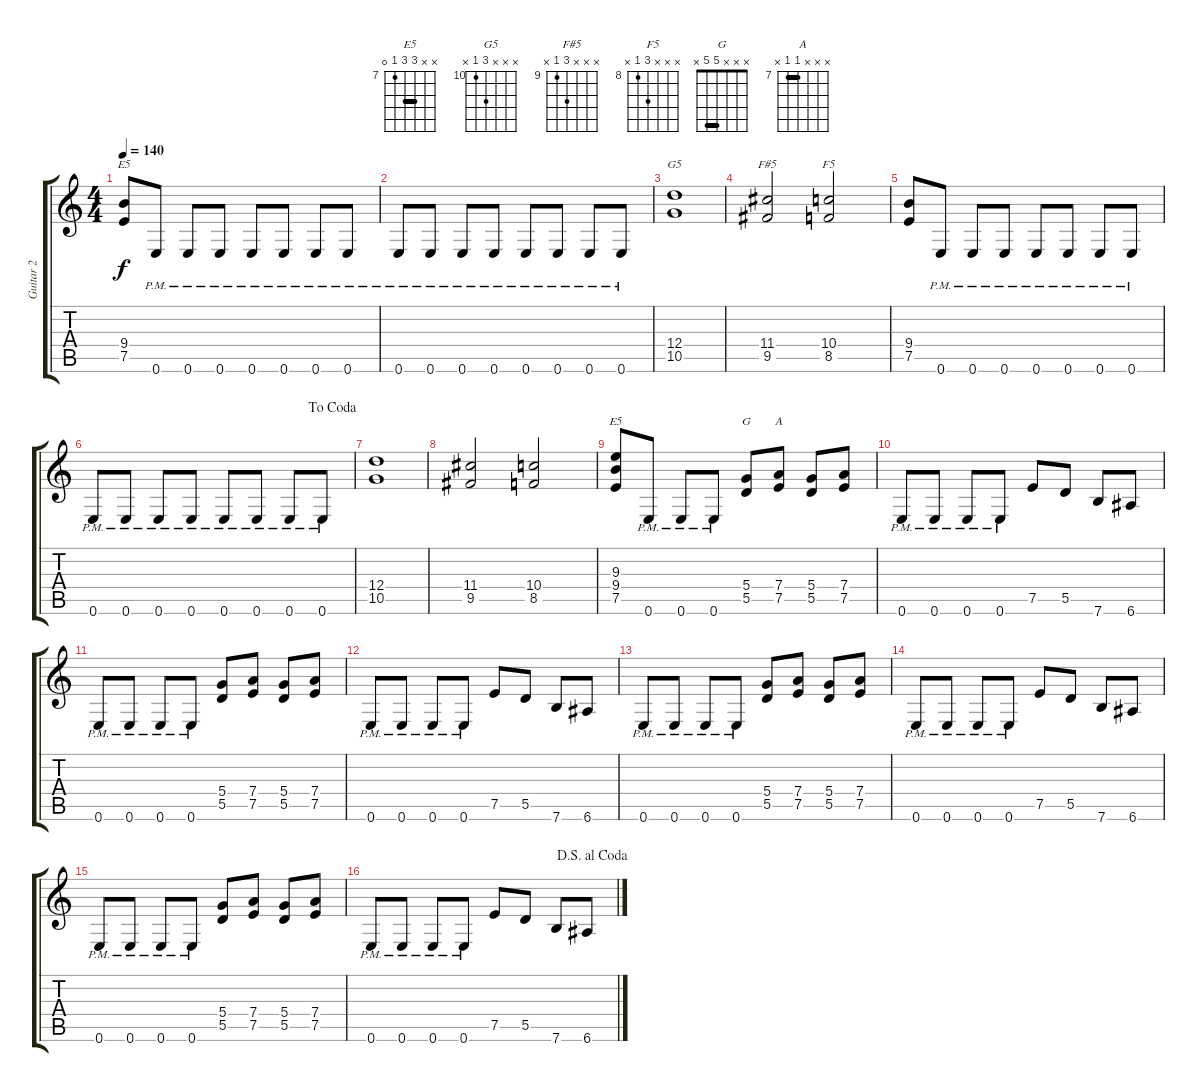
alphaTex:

\track ("Guitar 2" "Guitar 2") {instrument distortionguitar}
\staff {score tabs}
\tuning (E4 B3 G3 D3 A2 E2) {hide}
\chord ("E5" x x x 9 7 x) {firstfret 7}
\chord ("G5" x x x 12 10 x) {firstfret 10}
\chord ("F#5" x x x 11 9 x) {firstfret 9}
\chord ("F5" x x x 10 8 x) {firstfret 8}
\chord ("E5" x x 9 9 7 0) {firstfret 7 barre 9}
\chord ("G" x x x 5 5 x) {barre 5}
\chord ("A" x x x 7 7 x) {firstfret 7 barre 7}
\ts (4 4)
\tempo 140
\clef g2
\ks c
(9.4 7.5).8{ch "E5" dy f} 0.6{pm}.8 0.6{pm}.8 0.6{pm}.8 0.6{pm}.8 0.6{pm}.8 0.6{pm}.8 0.6{pm}.8 |
0.6{pm}.8 0.6{pm}.8 0.6{pm}.8 0.6{pm}.8 0.6{pm}.8 0.6{pm}.8 0.6{pm}.8 0.6{pm}.8 |
(12.4 10.5).1{ch "G5"} |
(11.4 9.5).2{ch "F#5"} (10.4 8.5).2{ch "F5"} |
(9.4 7.5).8 0.6{pm}.8 0.6{pm}.8 0.6{pm}.8 0.6{pm}.8 0.6{pm}.8 0.6{pm}.8 0.6{pm}.8 |
\jump dacoda
0.6{pm}.8 0.6{pm}.8 0.6{pm}.8 0.6{pm}.8 0.6{pm}.8 0.6{pm}.8 0.6{pm}.8 0.6{pm}.8 |
(12.4 10.5).1 |
(11.4 9.5).2 (10.4 8.5).2 |
(9.3 9.4 7.5).8{ch "E5"} 0.6{pm}.8 0.6{pm}.8 0.6{pm}.8 (5.4 5.5).8{ch "G"} (7.4 7.5).8{ch "A"} (5.4 5.5).8 (7.4 7.5).8 |
0.6{pm}.8 0.6{pm}.8 0.6{pm}.8 0.6{pm}.8 7.5.8 5.5.8 7.6.8 6.6.8 |
0.6{pm}.8 0.6{pm}.8 0.6{pm}.8 0.6{pm}.8 (5.4 5.5).8 (7.4 7.5).8 (5.4 5.5).8 (7.4 7.5).8 |
0.6{pm}.8 0.6{pm}.8 0.6{pm}.8 0.6{pm}.8 7.5.8 5.5.8 7.6.8 6.6.8 |
0.6{pm}.8 0.6{pm}.8 0.6{pm}.8 0.6{pm}.8 (5.4 5.5).8 (7.4 7.5).8 (5.4 5.5).8 (7.4 7.5).8 |
0.6{pm}.8 0.6{pm}.8 0.6{pm}.8 0.6{pm}.8 7.5.8 5.5.8 7.6.8 6.6.8 |
0.6{pm}.8 0.6{pm}.8 0.6{pm}.8 0.6{pm}.8 (5.4 5.5).8 (7.4 7.5).8 (5.4 5.5).8 (7.4 7.5).8 |
\jump dalsegnoalcoda
0.6{pm}.8 0.6{pm}.8 0.6{pm}.8 0.6{pm}.8 7.5.8 5.5.8 7.6.8 6.6.8
